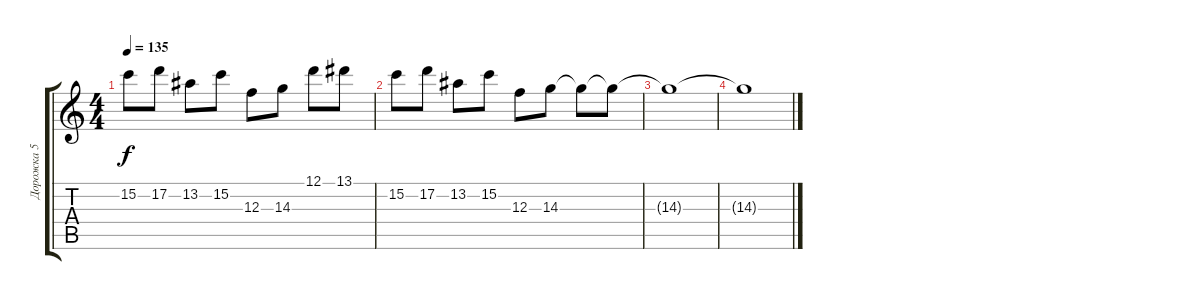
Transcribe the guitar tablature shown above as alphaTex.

\track ("Дорожка 5" "Дорожка 5") {instrument overdrivenguitar}
\staff {score tabs}
\tuning (D4 A3 F3 C3 G2 C2) {hide}
\ts (4 4)
\tempo 135
\clef g2
\ks c
15.2.8{dy f} 17.2.8 13.2.8 15.2.8 12.3.8 14.3.8 12.1.8 13.1.8 |
15.2.8 17.2.8 13.2.8 15.2.8 12.3.8 14.3.8 14.3{t}.8 14.3{t}.8 |
14.3{t}.1 |
14.3{t}.1
